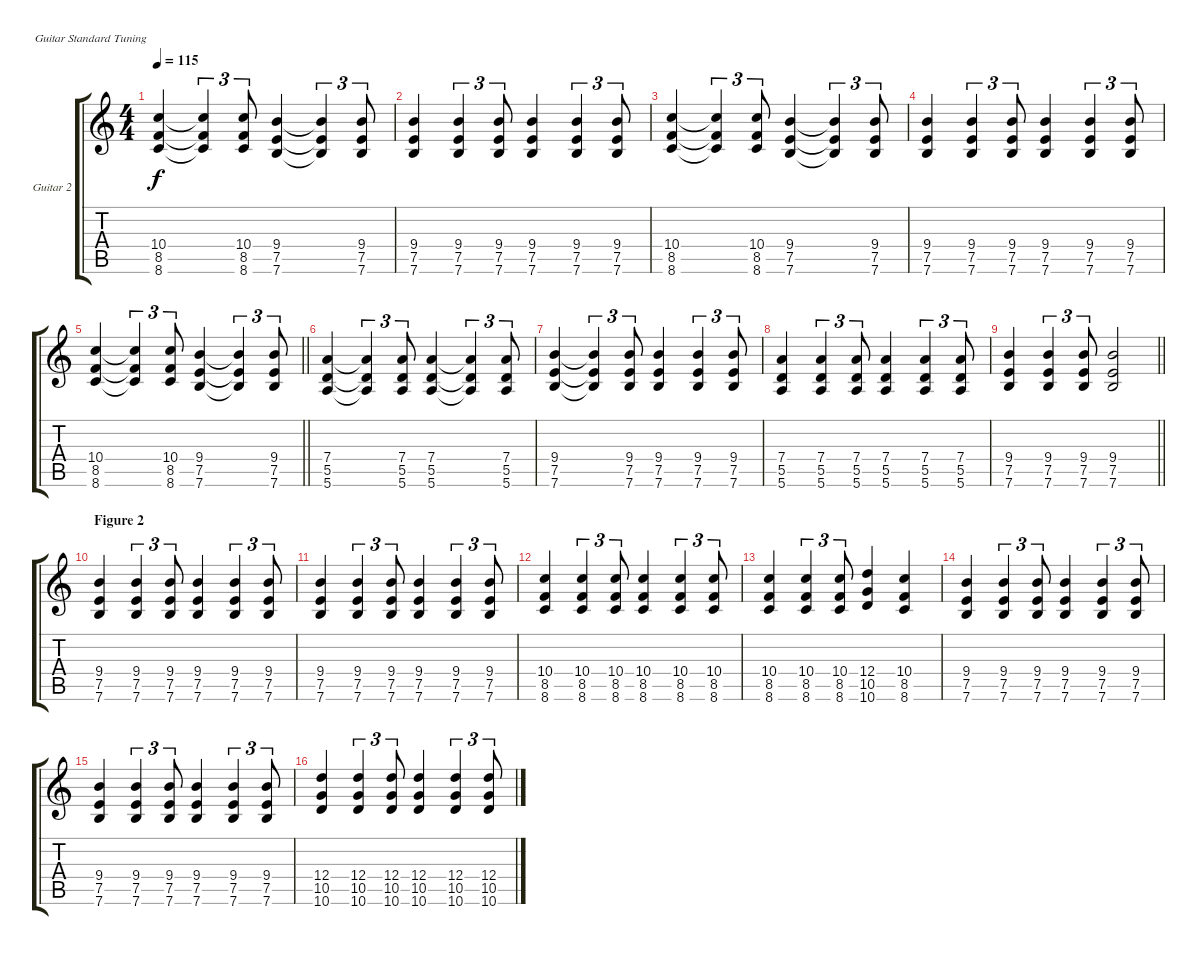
\defaultSystemsLayout 4
\bracketExtendMode groupsimilarinstruments
\firstSystemTrackNameOrientation horizontal
\otherSystemsTrackNameOrientation horizontal
\track ("Guitar 2" "Guitar 2") {instrument distortionguitar}
\staff {score tabs}
\tuning (E4 B3 G3 D3 A2 E2)
\ts (4 4)
\tempo 115
\clef g2
\scale
0.333333
\ks aminor
(8.6 8.5 10.4).4{dy f} (8.6{t} 8.5{t} 10.4{t}).4{tu (3 2)} (8.6 8.5 10.4).8{tu (3 2)} (7.6 7.5 9.4).4 (7.6{t} 7.5{t} 9.4{t}).4{tu (3 2)} (7.6 7.5 9.4).8{tu (3 2)} |
\scale
0.333333 (7.6 7.5 9.4).4 (7.6 7.5 9.4).4{tu (3 2)} (7.6 7.5 9.4).8{tu (3 2)} (7.6 7.5 9.4).4 (7.6 7.5 9.4).4{tu (3 2)} (7.6 7.5 9.4).8{tu (3 2)} |
\scale
0.333333 (8.6 8.5 10.4).4 (8.6{t} 8.5{t} 10.4{t}).4{tu (3 2)} (8.6 8.5 10.4).8{tu (3 2)} (7.6 7.5 9.4).4 (7.6{t} 7.5{t} 9.4{t}).4{tu (3 2)} (7.6 7.5 9.4).8{tu (3 2)} |
\scale
0.333333 (7.6 7.5 9.4).4 (7.6 7.5 9.4).4{tu (3 2)} (7.6 7.5 9.4).8{tu (3 2)} (7.6 7.5 9.4).4 (7.6 7.5 9.4).4{tu (3 2)} (7.6 7.5 9.4).8{tu (3 2)} |
\scale
0.333333
\barLineRight lightlight
(8.6 8.5 10.4).4 (8.6{t} 8.5{t} 10.4{t}).4{tu (3 2)} (8.6 8.5 10.4).8{tu (3 2)} (7.6 7.5 9.4).4 (7.6{t} 7.5{t} 9.4{t}).4{tu (3 2)} (7.6 7.5 9.4).8{tu (3 2)} |
\scale
0.333333 (5.6 5.5 7.4).4 (5.6{t} 5.5{t} 7.4{t}).4{tu (3 2)} (5.6 5.5 7.4).8{tu (3 2)} (5.6 5.5 7.4).4 (5.6{t} 5.5{t} 7.4{t}).4{tu (3 2)} (5.6 5.5 7.4).8{tu (3 2)} |
\scale
0.333333 (7.6 7.5 9.4).4 (7.6{t} 7.5{t} 9.4{t}).4{tu (3 2)} (7.6 7.5 9.4).8{tu (3 2)} (7.6 7.5 9.4).4 (7.6 7.5 9.4).4{tu (3 2)} (7.6 7.5 9.4).8{tu (3 2)} |
\scale
0.333333 (5.6 5.5 7.4).4 (5.6 5.5 7.4).4{tu (3 2)} (5.6 5.5 7.4).8{tu (3 2)} (5.6 5.5 7.4).4 (5.6 5.5 7.4).4{tu (3 2)} (5.6 5.5 7.4).8{tu (3 2)} |
\scale
0.333333
\barLineRight lightlight
(7.6 7.5 9.4).4 (7.6 7.5 9.4).4{tu (3 2)} (7.6 7.5 9.4).8{tu (3 2)} (7.6 7.5 9.4).2 |
\section ("" "Figure 2")
\scale
0.333333 (7.6 7.5 9.4).4 (7.6 7.5 9.4).4{tu (3 2)} (7.6 7.5 9.4).8{tu (3 2)} (7.6 7.5 9.4).4 (7.6 7.5 9.4).4{tu (3 2)} (7.6 7.5 9.4).8{tu (3 2)} |
\scale
0.333333 (7.6 7.5 9.4).4 (7.6 7.5 9.4).4{tu (3 2)} (7.6 7.5 9.4).8{tu (3 2)} (7.6 7.5 9.4).4 (7.6 7.5 9.4).4{tu (3 2)} (7.6 7.5 9.4).8{tu (3 2)} |
\scale
0.333333 (8.6 8.5 10.4).4 (8.6 8.5 10.4).4{tu (3 2)} (8.6 8.5 10.4).8{tu (3 2)} (8.6 8.5 10.4).4 (8.6 8.5 10.4).4{tu (3 2)} (8.6 8.5 10.4).8{tu (3 2)} |
\scale
0.333333 (8.6 8.5 10.4).4 (8.6 8.5 10.4).4{tu (3 2)} (8.6 8.5 10.4).8{tu (3 2)} (10.6 10.5 12.4).4 (8.6 8.5 10.4).4 |
\scale
0.333333 (7.6 7.5 9.4).4 (7.6 7.5 9.4).4{tu (3 2)} (7.6 7.5 9.4).8{tu (3 2)} (7.6 7.5 9.4).4 (7.6 7.5 9.4).4{tu (3 2)} (7.6 7.5 9.4).8{tu (3 2)} |
\scale
0.333333 (7.6 7.5 9.4).4 (7.6 7.5 9.4).4{tu (3 2)} (7.6 7.5 9.4).8{tu (3 2)} (7.6 7.5 9.4).4 (7.6 7.5 9.4).4{tu (3 2)} (7.6 7.5 9.4).8{tu (3 2)} |
\scale
0.333333 (10.6 10.5 12.4).4 (10.6 10.5 12.4).4{tu (3 2)} (10.6 10.5 12.4).8{tu (3 2)} (10.6 10.5 12.4).4 (10.6 10.5 12.4).4{tu (3 2)} (10.6 10.5 12.4).8{tu (3 2)}
